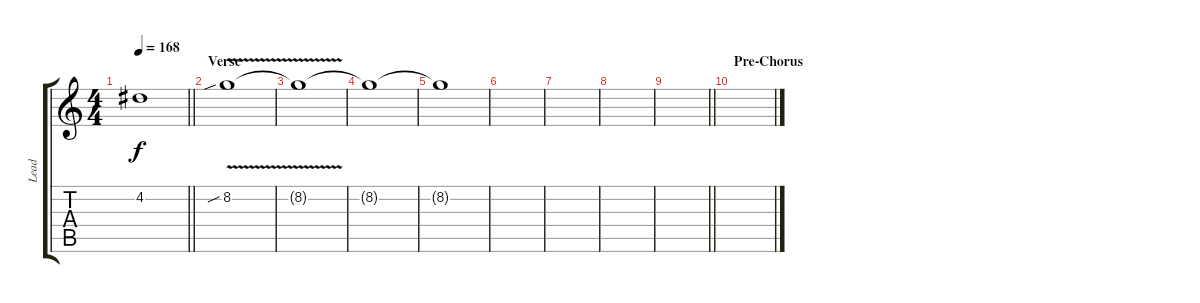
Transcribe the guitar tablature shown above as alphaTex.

\track ("Lead" "Lead") {instrument overdrivenguitar}
\staff {score tabs}
\tuning (E4 B3 G3 D3 A2 D2) {hide}
\ts (4 4)
\tempo 168
\clef g2
\barLineRight lightlight
\ks c
4.2{t}.1{dy f} |
\section ("" "Verse")
8.2{v sib}.1{volume 0} |
8.2{t}.1 |
8.2{t}.1 |
8.2{t}.1 |
|
|
|
\barLineRight lightlight
|
\section ("" "Pre-Chorus")
